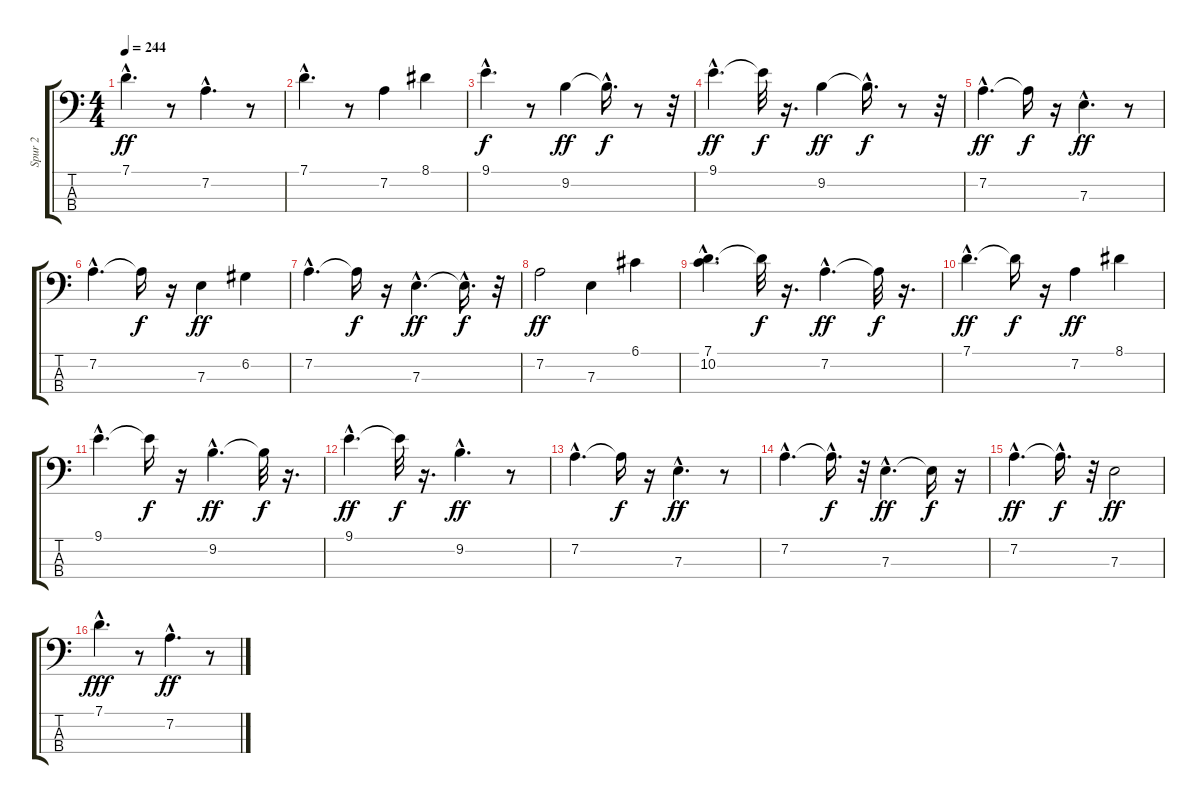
\track ("Spur 2" "Spur 2") {instrument electricbasspick}
\staff {score tabs}
\tuning (G2 D2 A1 E1) {hide}
\ts (4 4)
\tempo 244
\clef f4
\ks c
7.1{hac}.4{d dy ff} r.8 7.2{hac}.4{d} r.8 |
7.1{hac}.4{d} r.8 7.2.4 8.1.4 |
9.1{hac}.4{d dy f} r.8 9.2.4{dy ff} 9.2{hac t}.16{d dy f} r.8 r.32 |
9.1{hac}.4{d dy ff} 9.1{t}.32{dy f} r.16{d} 9.2.4{dy ff} 9.2{hac t}.16{d dy f} r.8 r.32 |
7.2{hac}.4{d dy ff} 7.2{t}.16{dy f} r.16 7.3{hac}.4{d dy ff} r.8 |
7.2{hac}.4{d} 7.2{t}.16{dy f} r.16 7.3.4{dy ff} 6.2.4 |
7.2{hac}.4{d} 7.2{t}.16{dy f} r.16 7.3{hac}.4{d dy ff} 7.3{hac t}.16{d dy f} r.32 |
7.2.2{dy ff} 7.3.4 6.1.4 |
(7.1{hac} 10.2).4{d} 7.1{t}.32{dy f} r.16{d} 7.2{hac}.4{d dy ff} 7.2{t}.32{dy f} r.16{d} |
7.1{hac}.4{d dy ff} 7.1{t}.16{dy f} r.16 7.2.4{dy ff} 8.1.4 |
9.1{hac}.4{d} 9.1{t}.16{dy f} r.16 9.2{hac}.4{d dy ff} 9.2{t}.32{dy f} r.16{d} |
9.1{hac}.4{d dy ff} 9.1{t}.32{dy f} r.16{d} 9.2{hac}.4{d dy ff} r.8 |
7.2{hac}.4{d} 7.2{t}.16{dy f} r.16 7.3{hac}.4{d dy ff} r.8 |
7.2{hac}.4{d} 7.2{hac t}.16{d dy f} r.32 7.3{hac}.4{d dy ff} 7.3{t}.16{dy f} r.16 |
7.2{hac}.4{d dy ff} 7.2{hac t}.16{d dy f} r.32 7.3.2{dy ff} |
7.1{hac}.4{d dy fff} r.8 7.2{hac}.4{d dy ff} r.8
